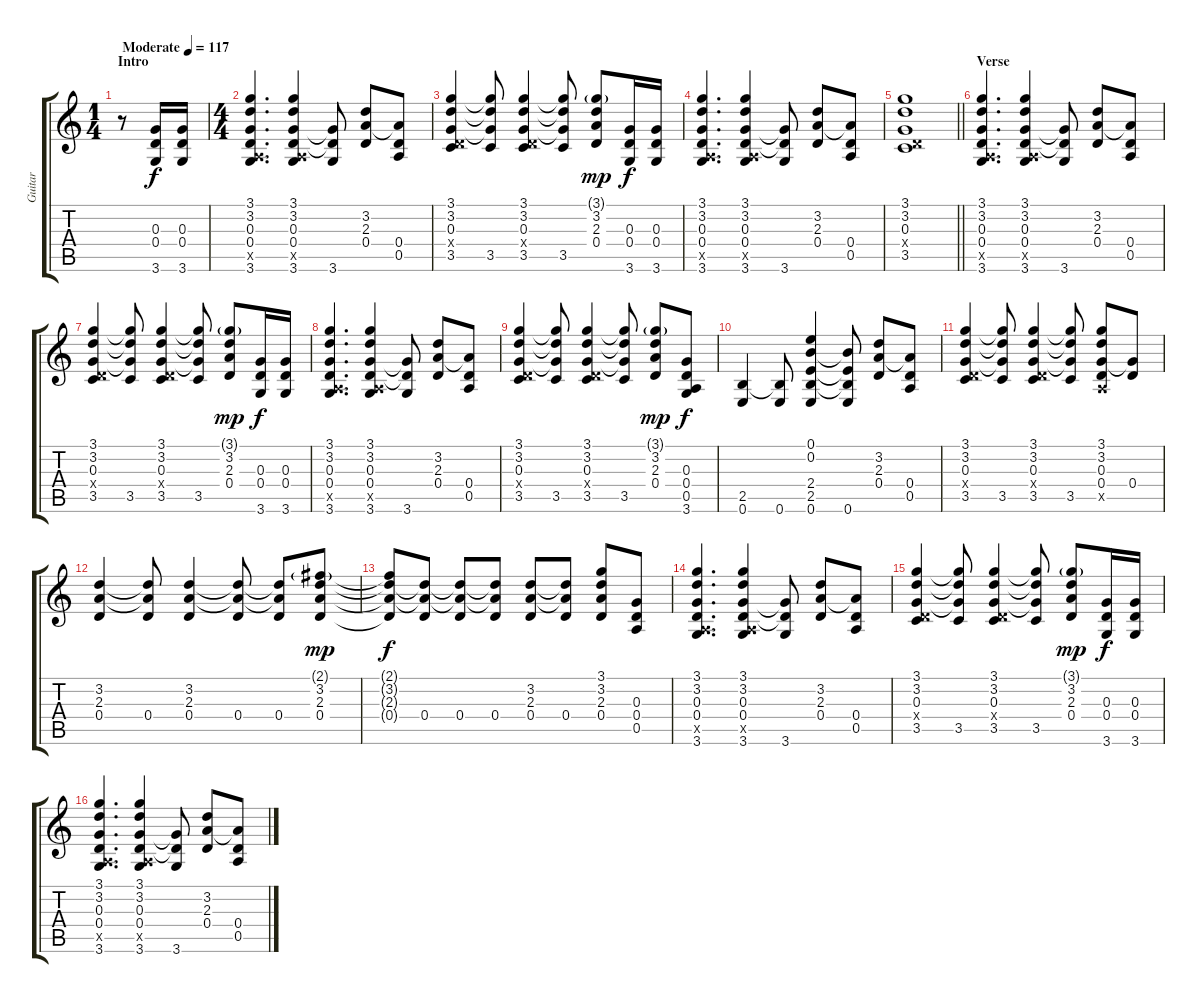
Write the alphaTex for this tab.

\track ("Guitar" "Guitar") {instrument distortionguitar}
\staff {score tabs}
\tuning (E4 B3 G3 D3 A2 E2) {hide}
\ts (1 4)
\section ("" "Intro")
\tempo (117 "Moderate")
\clef g2
\ks c
r.8{dy f instrument distortionguitar} (0.3 0.4 3.6).16 (0.3 0.4 3.6).16 |
\ts (4 4)
(3.1 3.2 0.3 0.4 0.5{x} 3.6).4{d} (3.1 3.2 0.3 0.4 0.5{x} 3.6).4 (0.3{t} 0.4{t} 3.6).8 (3.2 2.3 0.4).8 (2.3{t} 0.4 0.5).8 |
(3.1 3.2 0.3 0.4{x} 3.5).4 (3.1{t} 3.2{t} 0.3{t} 3.5).8 (3.1 3.2 0.3 0.4{x} 3.5).4 (3.1{t} 3.2{t} 0.3{t} 3.5).8 (3.1{g} 3.2 2.3 0.4).8{dy mp} (0.3 0.4 3.6).16{dy f} (0.3 0.4 3.6).16 |
(3.1 3.2 0.3 0.4 0.5{x} 3.6).4{d} (3.1 3.2 0.3 0.4 0.5{x} 3.6).4 (0.3{t} 0.4{t} 3.6).8 (3.2 2.3 0.4).8 (2.3{t} 0.4 0.5).8 |
\barLineRight lightlight
(3.1 3.2 0.3 0.4{x} 3.5).1{volume 5} |
\section ("" "Verse")
(3.1 3.2 0.3 0.4 0.5{x} 3.6).4{d volume 9} (3.1 3.2 0.3 0.4 0.5{x} 3.6).4 (0.3{t} 0.4{t} 3.6).8 (3.2 2.3 0.4).8 (2.3{t} 0.4 0.5).8 |
(3.1 3.2 0.3 0.4{x} 3.5).4 (3.1{t} 3.2{t} 0.3{t} 3.5).8 (3.1 3.2 0.3 0.4{x} 3.5).4 (3.1{t} 3.2{t} 0.3{t} 3.5).8 (3.1{g} 3.2 2.3 0.4).8{dy mp} (0.3 0.4 3.6).16{dy f} (0.3 0.4 3.6).16 |
(3.1 3.2 0.3 0.4 0.5{x} 3.6).4{d} (3.1 3.2 0.3 0.4 0.5{x} 3.6).4 (0.3{t} 0.4{t} 3.6).8 (3.2 2.3 0.4).8 (2.3{t} 0.4 0.5).8 |
(3.1 3.2 0.3 0.4{x} 3.5).4 (3.1{t} 3.2{t} 0.3{t} 3.5).8 (3.1 3.2 0.3 0.4{x} 3.5).4 (3.1{t} 3.2{t} 0.3{t} 3.5).8 (3.1{g} 3.2 2.3 0.4).8{dy mp} (0.3 0.4 0.5 3.6).8{dy f} |
(2.5 0.6).4 (2.5{t} 0.6).8 (0.1 0.2 2.4 2.5 0.6).4 (0.2{t} 2.4{t} 2.5{t} 0.6).8 (3.2 2.3 0.4).8 (2.3{t} 0.4 0.5).8 |
(3.1 3.2 0.3 0.4{x} 3.5).4 (3.1{t} 3.2{t} 0.3{t} 3.5).8 (3.1 3.2 0.3 0.4{x} 3.5).4 (3.1{t} 3.2{t} 0.3{t} 3.5).8 (3.1 3.2 0.3 0.4 0.5{x}).8 (0.3{t} 0.4).8 |
(3.2 2.3 0.4).4 (3.2{t} 2.3{t} 0.4).8 (3.2 2.3 0.4).4 (3.2{t} 2.3{t} 0.4).8 (3.2{t} 2.3{t} 0.4).8 (2.1{g} 3.2 2.3 0.4).8{dy mp} |
(2.1{t} 3.2{t} 2.3{t} 0.4{t}).8{dy f} (3.2{t} 2.3{t} 0.4).8 (3.2{t} 2.3{t} 0.4).8 (3.2{t} 2.3{t} 0.4).8 (3.2 2.3 0.4).8 (3.2{t} 2.3{t} 0.4).8 (3.1 3.2 2.3 0.4).8 (0.3 0.4 0.5).8 |
(3.1 3.2 0.3 0.4 0.5{x} 3.6).4{d} (3.1 3.2 0.3 0.4 0.5{x} 3.6).4 (0.3{t} 0.4{t} 3.6).8 (3.2 2.3 0.4).8 (2.3{t} 0.4 0.5).8 |
(3.1 3.2 0.3 0.4{x} 3.5).4 (3.1{t} 3.2{t} 0.3{t} 3.5).8 (3.1 3.2 0.3 0.4{x} 3.5).4 (3.1{t} 3.2{t} 0.3{t} 3.5).8 (3.1{g} 3.2 2.3 0.4).8{dy mp} (0.3 0.4 3.6).16{dy f} (0.3 0.4 3.6).16 |
(3.1 3.2 0.3 0.4 0.5{x} 3.6).4{d} (3.1 3.2 0.3 0.4 0.5{x} 3.6).4 (0.3{t} 0.4{t} 3.6).8 (3.2 2.3 0.4).8 (2.3{t} 0.4 0.5).8
